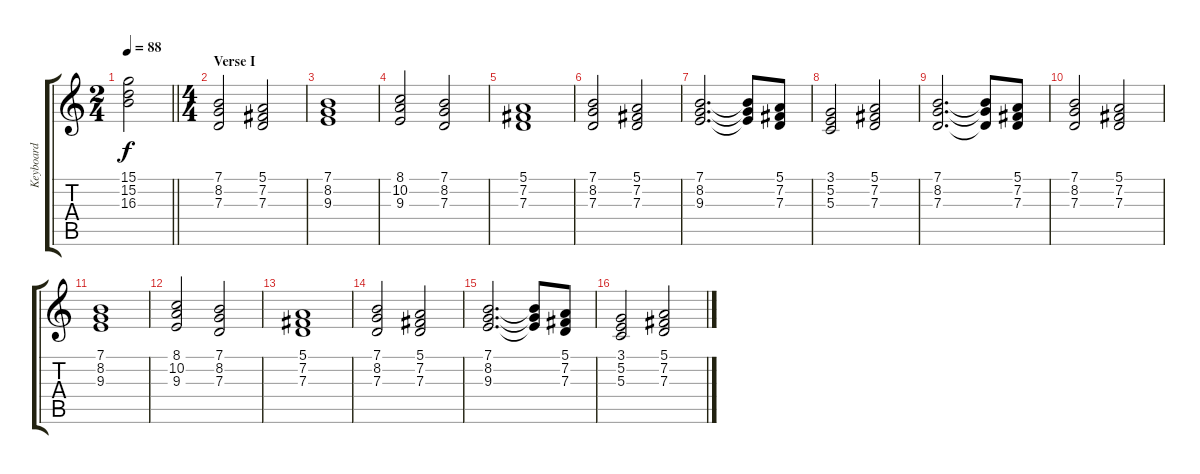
\track ("Keyboard" "Keyboard") {instrument stringensemble1}
\staff {score tabs}
\tuning (E4 B3 G3 D3 A2 E2) {hide}
\ts (2 4)
\tempo 88
\clef g2
\barLineRight lightlight
\ks c
(15.1 15.2 16.3).2{dy f} |
\ts (4 4)
\section ("" "Verse I")
(7.1 8.2 7.3).2 (5.1 7.2 7.3).2 |
(7.1 8.2 9.3).1 |
(8.1 10.2 9.3).2 (7.1 8.2 7.3).2 |
(5.1 7.2 7.3).1 |
(7.1 8.2 7.3).2 (5.1 7.2 7.3).2 |
(7.1 8.2 9.3).2{d} (7.1{t} 8.2{t} 9.3{t}).8 (5.1 7.2 7.3).8 |
(3.1 5.2 5.3).2 (5.1 7.2 7.3).2 |
(7.1 8.2 7.3).2{d} (7.1{t} 8.2{t} 7.3{t}).8 (5.1 7.2 7.3).8 |
(7.1 8.2 7.3).2 (5.1 7.2 7.3).2 |
(7.1 8.2 9.3).1 |
(8.1 10.2 9.3).2 (7.1 8.2 7.3).2 |
(5.1 7.2 7.3).1 |
(7.1 8.2 7.3).2 (5.1 7.2 7.3).2 |
(7.1 8.2 9.3).2{d} (7.1{t} 8.2{t} 9.3{t}).8 (5.1 7.2 7.3).8 |
(3.1 5.2 5.3).2 (5.1 7.2 7.3).2
